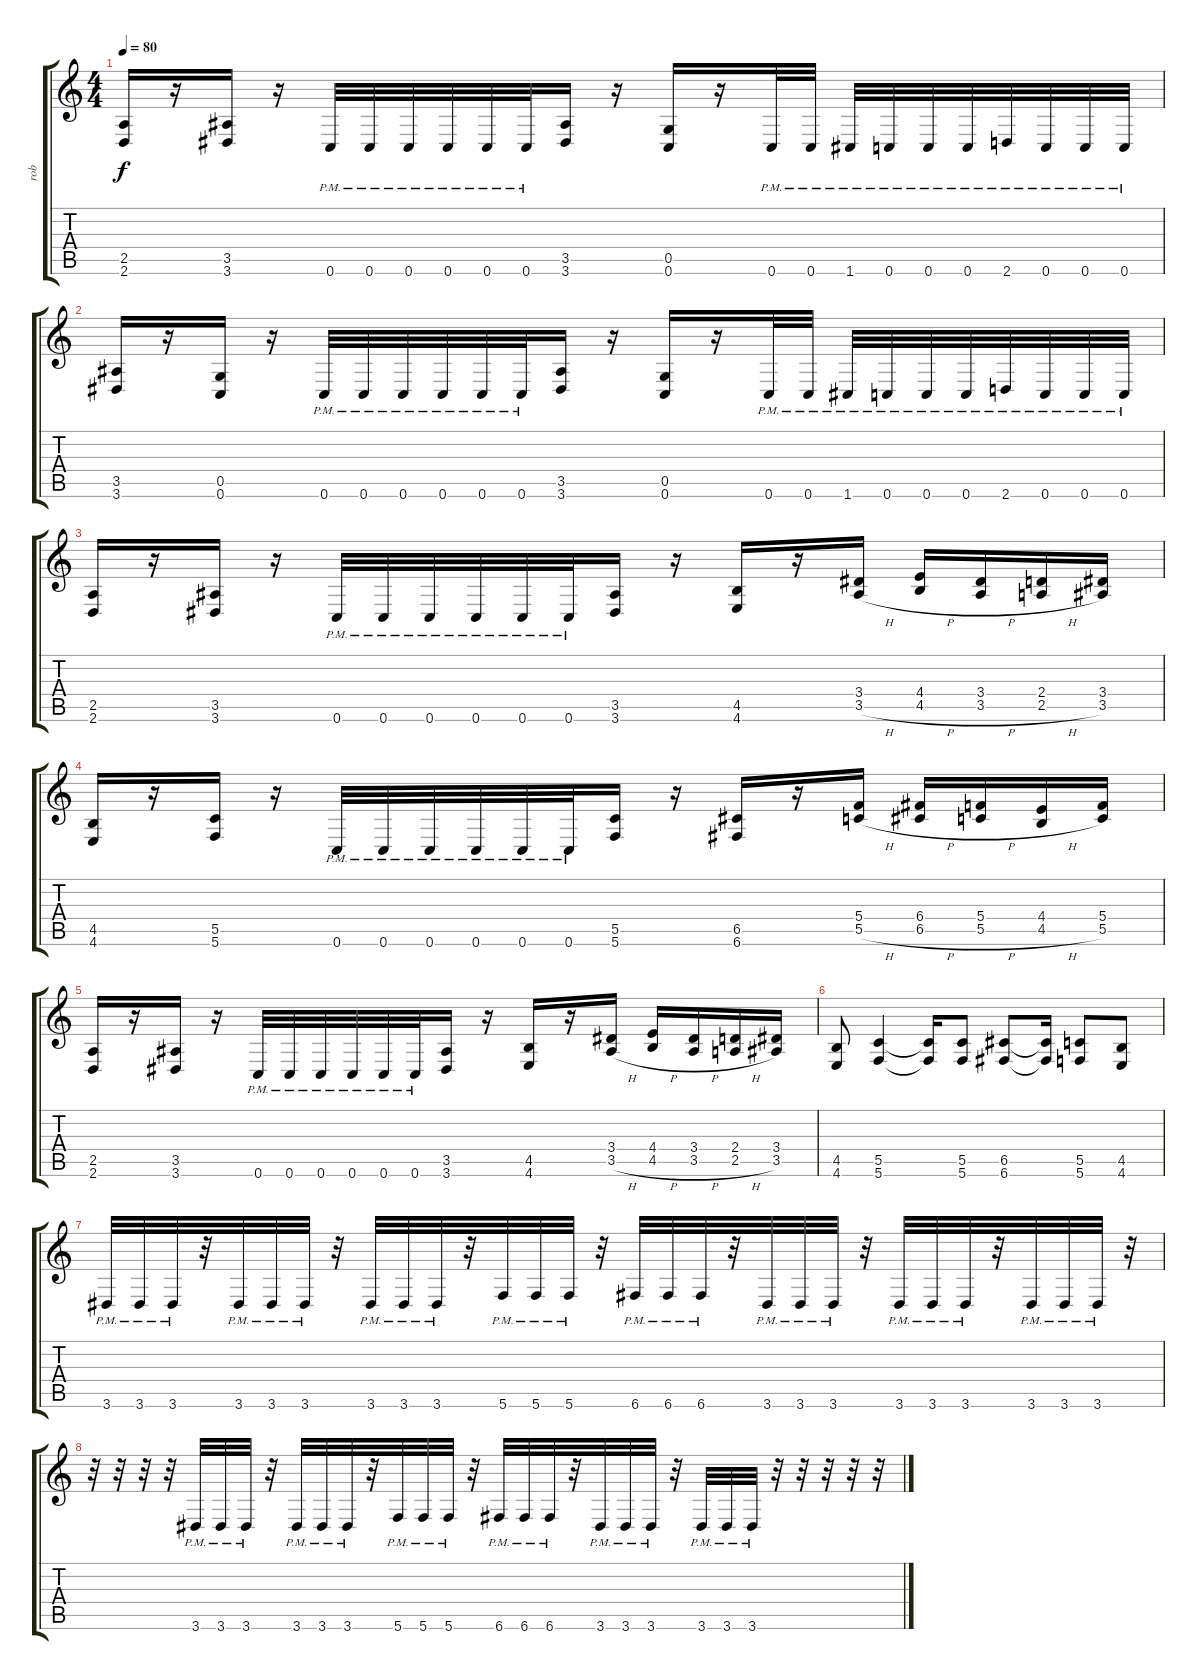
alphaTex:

\track ("rob" "rob") {instrument distortionguitar}
\staff {score tabs}
\tuning (D4 A3 F3 C3 G2 C2) {hide}
\ts (4 4)
\tempo 80
\clef g2
\ks c
(2.5 2.6).16{dy f} r.16 (3.5 3.6).16 r.16 0.6{pm}.32 0.6{pm}.32 0.6{pm}.32 0.6{pm}.32 0.6{pm}.32 0.6{pm}.32 (3.5 3.6).16 r.16 (0.5 0.6).16 r.16 0.6{pm}.32 0.6{pm}.32 1.6{pm}.32 0.6{pm}.32 0.6{pm}.32 0.6{pm}.32 2.6{pm}.32 0.6{pm}.32 0.6{pm}.32 0.6{pm}.32 |
(3.5 3.6).16 r.16 (0.5 0.6).16 r.16 0.6{pm}.32 0.6{pm}.32 0.6{pm}.32 0.6{pm}.32 0.6{pm}.32 0.6{pm}.32 (3.5 3.6).16 r.16 (0.5 0.6).16 r.16 0.6{pm}.32 0.6{pm}.32 1.6{pm}.32 0.6{pm}.32 0.6{pm}.32 0.6{pm}.32 2.6{pm}.32 0.6{pm}.32 0.6{pm}.32 0.6{pm}.32 |
(2.5 2.6).16 r.16 (3.5 3.6).16 r.16 0.6{pm}.32 0.6{pm}.32 0.6{pm}.32 0.6{pm}.32 0.6{pm}.32 0.6{pm}.32 (3.5 3.6).16 r.16 (4.5 4.6).16 r.16 (3.4 3.5{h}).16 (4.4 4.5{h}).16 (3.4 3.5{h}).16 (2.4 2.5{h}).16 (3.4 3.5).16 |
(4.5 4.6).16 r.16 (5.5 5.6).16 r.16 0.6{pm}.32 0.6{pm}.32 0.6{pm}.32 0.6{pm}.32 0.6{pm}.32 0.6{pm}.32 (5.5 5.6).16 r.16 (6.5 6.6).16 r.16 (5.4 5.5{h}).16 (6.4 6.5{h}).16 (5.4 5.5{h}).16 (4.4 4.5{h}).16 (5.4 5.5).16 |
(2.5 2.6).16 r.16 (3.5 3.6).16 r.16 0.6{pm}.32 0.6{pm}.32 0.6{pm}.32 0.6{pm}.32 0.6{pm}.32 0.6{pm}.32 (3.5 3.6).16 r.16 (4.5 4.6).16 r.16 (3.4 3.5{h}).16 (4.4 4.5{h}).16 (3.4 3.5{h}).16 (2.4 2.5{h}).16 (3.4 3.5).16 |
(4.5 4.6).8 (5.5 5.6).4 (5.5{t} 5.6{t}).16 (5.5 5.6).8 (6.5 6.6).8 (6.5{t} 6.6{t}).16 (5.5 5.6).8 (4.5 4.6).8 |
3.6{pm}.32 3.6{pm}.32 3.6{pm}.32 r.32 3.6{pm}.32 3.6{pm}.32 3.6{pm}.32 r.32 3.6{pm}.32 3.6{pm}.32 3.6{pm}.32 r.32 5.6{pm}.32 5.6{pm}.32 5.6{pm}.32 r.32 6.6{pm}.32 6.6{pm}.32 6.6{pm}.32 r.32 3.6{pm}.32 3.6{pm}.32 3.6{pm}.32 r.32 3.6{pm}.32 3.6{pm}.32 3.6{pm}.32 r.32 3.6{pm}.32 3.6{pm}.32 3.6{pm}.32 r.32 |
r.32 r.32 r.32 r.32 3.6{pm}.32 3.6{pm}.32 3.6{pm}.32 r.32 3.6{pm}.32 3.6{pm}.32 3.6{pm}.32 r.32 5.6{pm}.32 5.6{pm}.32 5.6{pm}.32 r.32 6.6{pm}.32 6.6{pm}.32 6.6{pm}.32 r.32 3.6{pm}.32 3.6{pm}.32 3.6{pm}.32 r.32 3.6{pm}.32 3.6{pm}.32 3.6{pm}.32 r.32 r.32 r.32 r.32 r.32
